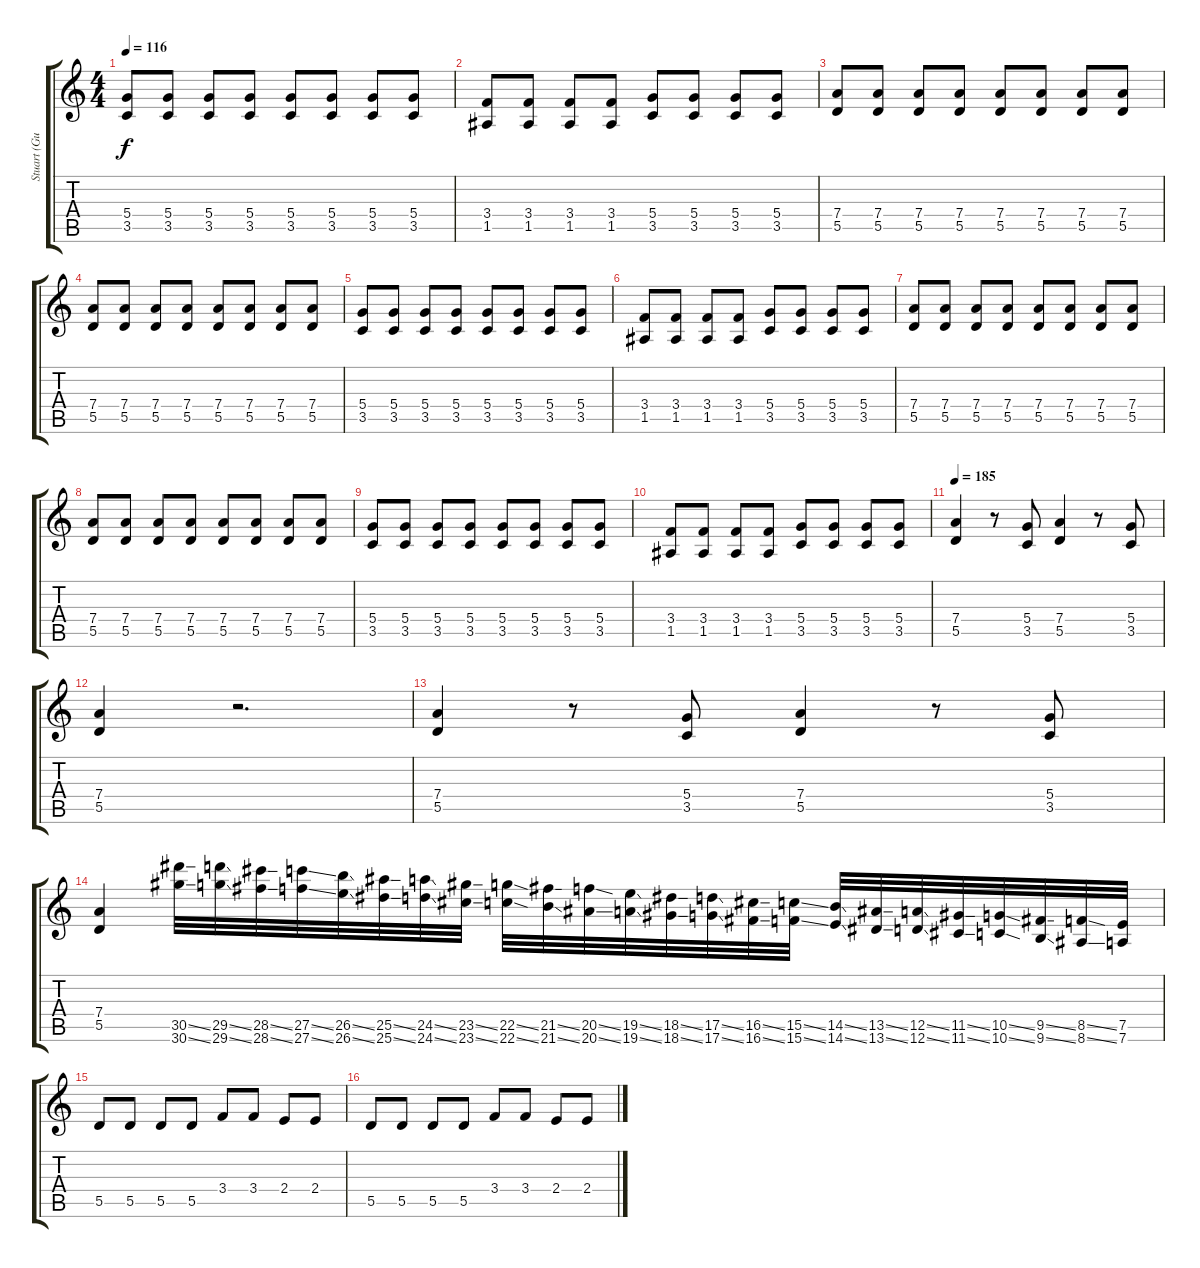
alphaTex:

\track ("Stuart (Guitar)" "Stuart (Gu") {instrument distortionguitar}
\staff {score tabs}
\tuning (E4 B3 G3 D3 A2 D2) {hide}
\ts (4 4)
\tempo 116
\clef g2
\ks c
(5.4 3.5).8{dy f} (5.4 3.5).8 (5.4 3.5).8 (5.4 3.5).8 (5.4 3.5).8 (5.4 3.5).8 (5.4 3.5).8 (5.4 3.5).8 |
(3.4 1.5).8 (3.4 1.5).8 (3.4 1.5).8 (3.4 1.5).8 (5.4 3.5).8 (5.4 3.5).8 (5.4 3.5).8 (5.4 3.5).8 |
(7.4 5.5).8 (7.4 5.5).8 (7.4 5.5).8 (7.4 5.5).8 (7.4 5.5).8 (7.4 5.5).8 (7.4 5.5).8 (7.4 5.5).8 |
(7.4 5.5).8 (7.4 5.5).8 (7.4 5.5).8 (7.4 5.5).8 (7.4 5.5).8 (7.4 5.5).8 (7.4 5.5).8 (7.4 5.5).8 |
(5.4 3.5).8 (5.4 3.5).8 (5.4 3.5).8 (5.4 3.5).8 (5.4 3.5).8 (5.4 3.5).8 (5.4 3.5).8 (5.4 3.5).8 |
(3.4 1.5).8 (3.4 1.5).8 (3.4 1.5).8 (3.4 1.5).8 (5.4 3.5).8 (5.4 3.5).8 (5.4 3.5).8 (5.4 3.5).8 |
(7.4 5.5).8 (7.4 5.5).8 (7.4 5.5).8 (7.4 5.5).8 (7.4 5.5).8 (7.4 5.5).8 (7.4 5.5).8 (7.4 5.5).8 |
(7.4 5.5).8 (7.4 5.5).8 (7.4 5.5).8 (7.4 5.5).8 (7.4 5.5).8 (7.4 5.5).8 (7.4 5.5).8 (7.4 5.5).8 |
(5.4 3.5).8 (5.4 3.5).8 (5.4 3.5).8 (5.4 3.5).8 (5.4 3.5).8 (5.4 3.5).8 (5.4 3.5).8 (5.4 3.5).8 |
(3.4 1.5).8 (3.4 1.5).8 (3.4 1.5).8 (3.4 1.5).8 (5.4 3.5).8 (5.4 3.5).8 (5.4 3.5).8 (5.4 3.5).8 |
\tempo 185
(7.4 5.5).4 r.8 (5.4 3.5).8 (7.4 5.5).4 r.8 (5.4 3.5).8 |
(7.4 5.5).4 r.2{d} |
(7.4 5.5).4 r.8 (5.4 3.5).8 (7.4 5.5).4 r.8 (5.4 3.5).8 |
(7.4 5.5).4 (30.5{ss} 30.6{ss}).32 (29.5{ss} 29.6{ss}).32 (28.5{ss} 28.6{ss}).32 (27.5{ss} 27.6{ss}).32 (26.5{ss} 26.6{ss}).32 (25.5{ss} 25.6{ss}).32 (24.5{ss} 24.6{ss}).32 (23.5{ss} 23.6{ss}).32 (22.5{ss} 22.6{ss}).32 (21.5{ss} 21.6{ss}).32 (20.5{ss} 20.6{ss}).32 (19.5{ss} 19.6{ss}).32 (18.5{ss} 18.6{ss}).32 (17.5{ss} 17.6{ss}).32 (16.5{ss} 16.6{ss}).32 (15.5{ss} 15.6{ss}).32 (14.5{ss} 14.6{ss}).32 (13.5{ss} 13.6{ss}).32 (12.5{ss} 12.6{ss}).32 (11.5{ss} 11.6{ss}).32 (10.5{ss} 10.6{ss}).32 (9.5{ss} 9.6{ss}).32 (8.5{ss} 8.6{ss}).32 (7.5 7.6).32 |
5.5.8 5.5.8 5.5.8 5.5.8 3.4.8 3.4.8 2.4.8 2.4.8 |
5.5.8 5.5.8 5.5.8 5.5.8 3.4.8 3.4.8 2.4.8 2.4.8
